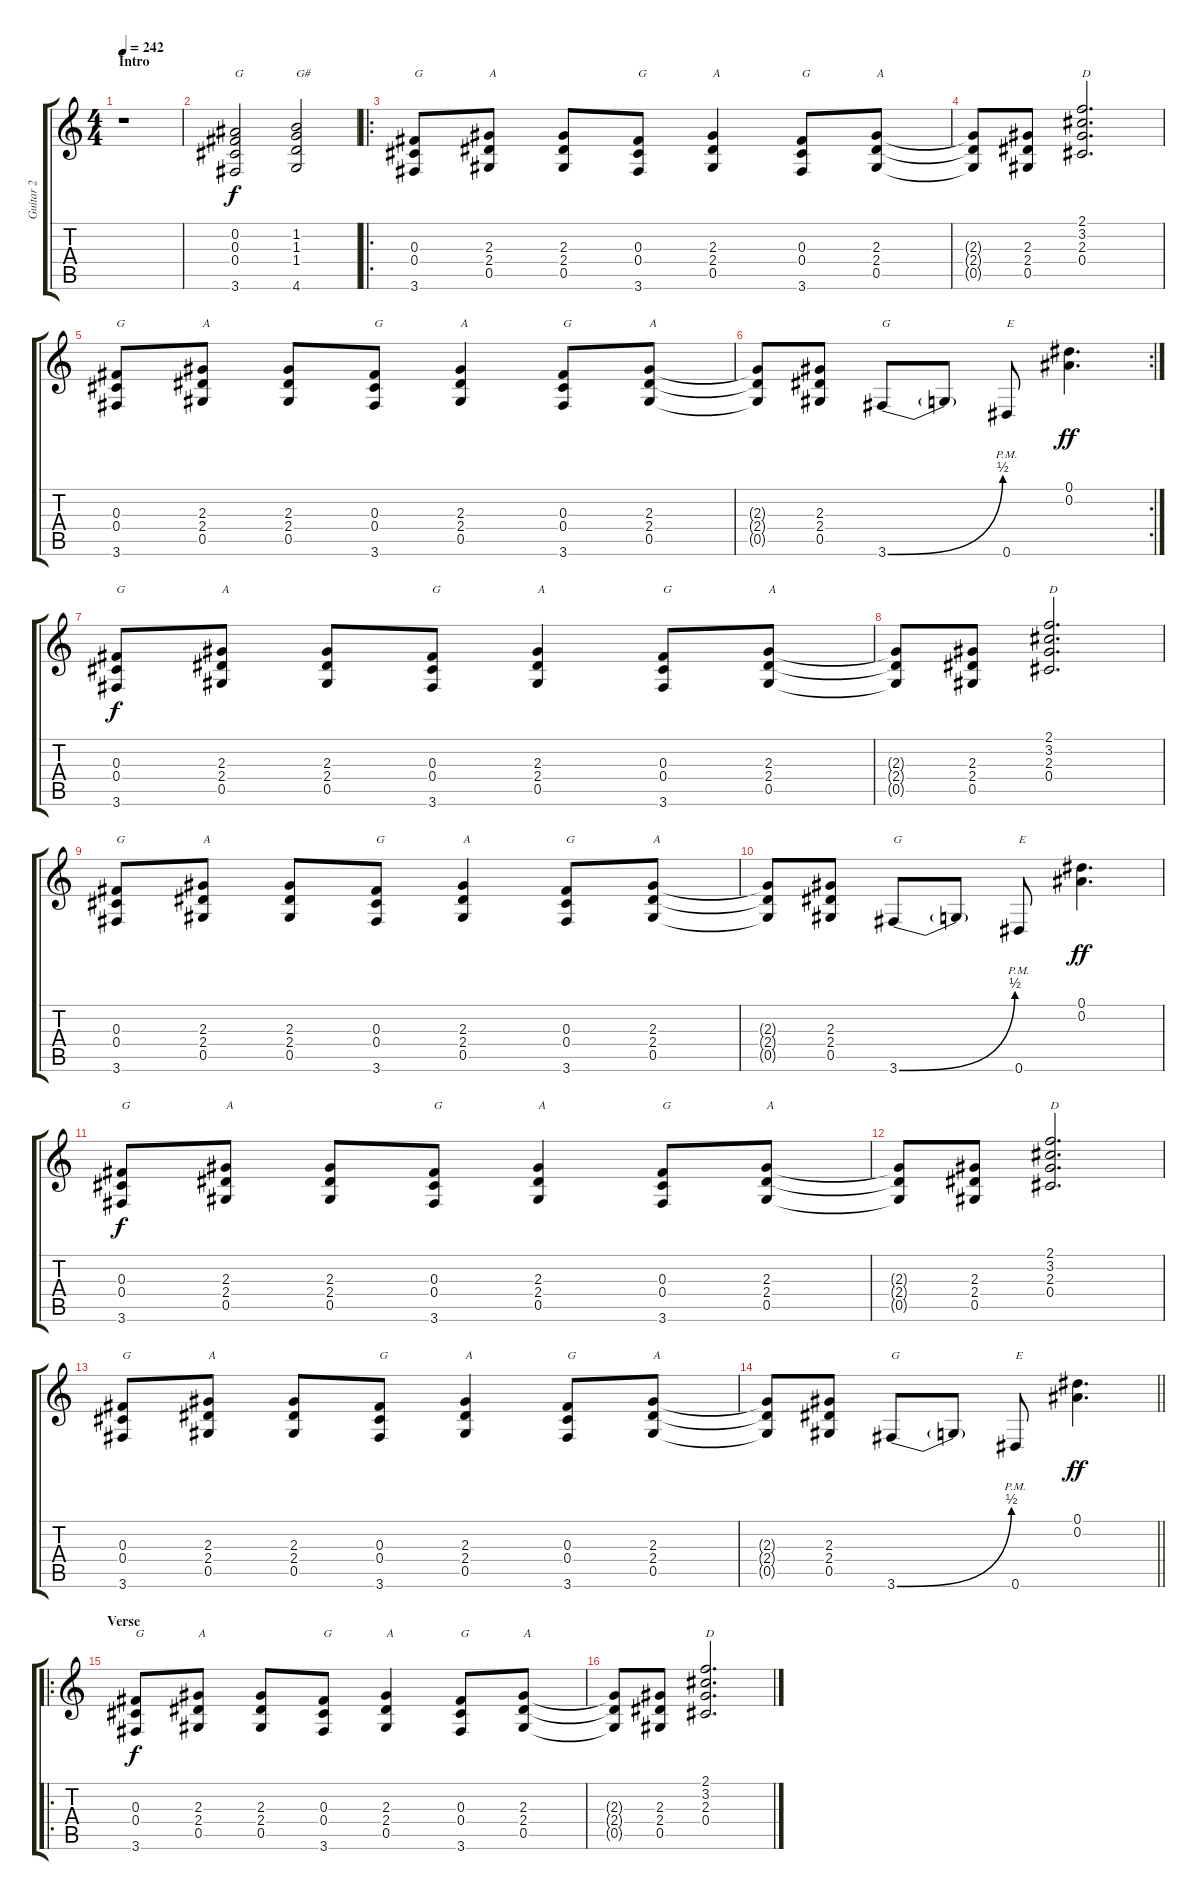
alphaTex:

\track ("Guitar 2" "Guitar 2") {instrument distortionguitar}
\staff {score tabs}
\tuning (Eb4 Bb3 Gb3 Db3 Ab2 Eb2) {hide}
\ts (4 4)
\section ("" "Intro")
\tempo 242
\clef g2
\ks c
r.1{dy f instrument distortionguitar} |
(0.2 0.3 0.4 3.6).2{txt "G"} (1.2 1.3 1.4 4.6).2{txt "G#"} |
\ro
(0.3 0.4 3.6).8{txt "G"} (2.3 2.4 0.5).8{txt "A"} (2.3 2.4 0.5).8 (0.3 0.4 3.6).8{txt "G"} (2.3 2.4 0.5).4{txt "A"} (0.3 0.4 3.6).8{txt "G"} (2.3 2.4 0.5).8{txt "A"} |
(2.3{t} 2.4{t} 0.5{t}).8 (2.3 2.4 0.5).8 (2.1 3.2 2.3 0.4).2{d txt "D"} |
(0.3 0.4 3.6).8{txt "G"} (2.3 2.4 0.5).8{txt "A"} (2.3 2.4 0.5).8 (0.3 0.4 3.6).8{txt "G"} (2.3 2.4 0.5).4{txt "A"} (0.3 0.4 3.6).8{txt "G"} (2.3 2.4 0.5).8{txt "A"} |
\rc 2
(2.3{t} 2.4{t} 0.5{t}).8 (2.3 2.4 0.5).8 3.6{be (bend 0 0 60 2)}.8{txt "G"} 3.6{t}.8 0.6{pm}.8{txt "E"} (0.1 0.2).4{d dy ff} |
(0.3 0.4 3.6).8{txt "G" dy f} (2.3 2.4 0.5).8{txt "A"} (2.3 2.4 0.5).8 (0.3 0.4 3.6).8{txt "G"} (2.3 2.4 0.5).4{txt "A"} (0.3 0.4 3.6).8{txt "G"} (2.3 2.4 0.5).8{txt "A"} |
(2.3{t} 2.4{t} 0.5{t}).8 (2.3 2.4 0.5).8 (2.1 3.2 2.3 0.4).2{d txt "D"} |
(0.3 0.4 3.6).8{txt "G"} (2.3 2.4 0.5).8{txt "A"} (2.3 2.4 0.5).8 (0.3 0.4 3.6).8{txt "G"} (2.3 2.4 0.5).4{txt "A"} (0.3 0.4 3.6).8{txt "G"} (2.3 2.4 0.5).8{txt "A"} |
(2.3{t} 2.4{t} 0.5{t}).8 (2.3 2.4 0.5).8 3.6{be (bend 0 0 60 2)}.8{txt "G"} 3.6{t}.8 0.6{pm}.8{txt "E"} (0.1 0.2).4{d dy ff} |
(0.3 0.4 3.6).8{txt "G" dy f} (2.3 2.4 0.5).8{txt "A"} (2.3 2.4 0.5).8 (0.3 0.4 3.6).8{txt "G"} (2.3 2.4 0.5).4{txt "A"} (0.3 0.4 3.6).8{txt "G"} (2.3 2.4 0.5).8{txt "A"} |
(2.3{t} 2.4{t} 0.5{t}).8 (2.3 2.4 0.5).8 (2.1 3.2 2.3 0.4).2{d txt "D"} |
(0.3 0.4 3.6).8{txt "G"} (2.3 2.4 0.5).8{txt "A"} (2.3 2.4 0.5).8 (0.3 0.4 3.6).8{txt "G"} (2.3 2.4 0.5).4{txt "A"} (0.3 0.4 3.6).8{txt "G"} (2.3 2.4 0.5).8{txt "A"} |
\barLineRight lightlight
(2.3{t} 2.4{t} 0.5{t}).8 (2.3 2.4 0.5).8 3.6{be (bend 0 0 60 2)}.8{txt "G"} 3.6{t}.8 0.6{pm}.8{txt "E"} (0.1 0.2).4{d dy ff} |
\ro
\section ("" "Verse")
(0.3 0.4 3.6).8{txt "G" dy f} (2.3 2.4 0.5).8{txt "A"} (2.3 2.4 0.5).8 (0.3 0.4 3.6).8{txt "G"} (2.3 2.4 0.5).4{txt "A"} (0.3 0.4 3.6).8{txt "G"} (2.3 2.4 0.5).8{txt "A"} |
(2.3{t} 2.4{t} 0.5{t}).8 (2.3 2.4 0.5).8 (2.1 3.2 2.3 0.4).2{d txt "D"}
